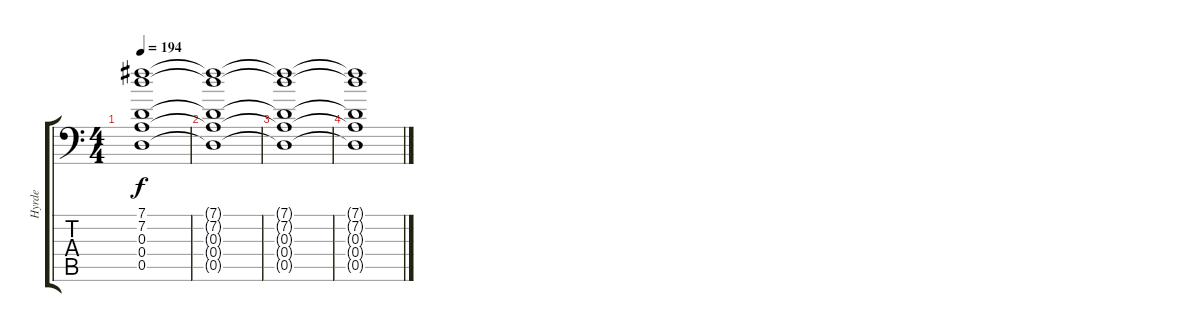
\track ("Hyrde" "Hyrde") {instrument distortionguitar}
\staff {score tabs}
\tuning (B3 G3 D3 A2 D2 A1) {hide}
\ts (4 4)
\tempo 194
\clef f4
\ks c
(7.1 7.2 0.3 0.4 0.5).1{dy f} |
(7.1{t} 7.2{t} 0.3{t} 0.4{t} 0.5{t}).1 |
(7.1{t} 7.2{t} 0.3{t} 0.4{t} 0.5{t}).1 |
(7.1{t} 7.2{t} 0.3{t} 0.4{t} 0.5{t}).1
